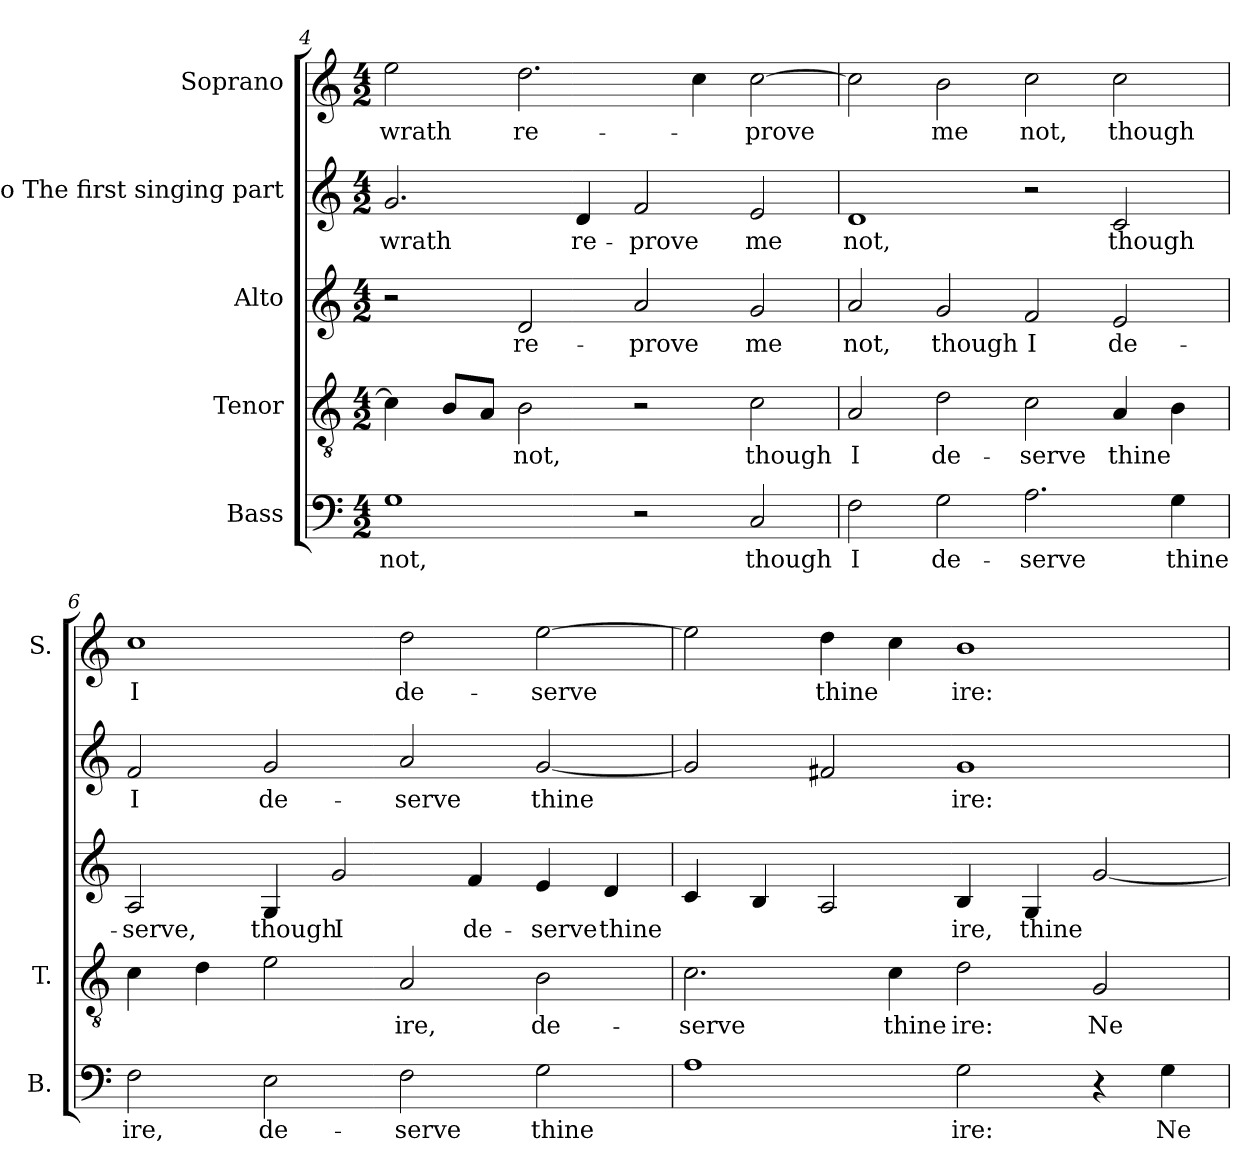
**kern	**text	**kern	**text	**kern	**text	**kern	**text	**kern	**text
*part5	*part5	*part4	*part4	*part3	*part3	*part2	*part2	*part1	*part1
*staff5	*staff5	*staff4	*staff4	*staff3	*staff3	*staff2	*staff2	*staff1	*staff1
*I"Bass	*	*I"Tenor	*	*I"Alto	*	*I"Alto The first singing part	*	*I"Soprano	*
*I'B.	*	*I'T.	*	*	*	*	*	*I'S.	*
!!LO:LB:g=z
*clefF4	*	*clefGv2	*	*clefG2	*	*clefG2	*	*clefG2	*
*	*	*ITrd7c12	*	*ITrd7c12	*	*ITrd7c12	*	*	*
*k[]	*	*k[]	*	*k[]	*	*k[]	*	*k[]	*
*C:	*	*C:	*	*C:	*	*C:	*	*C:	*
*M4/2	*	*M4/2	*	*M4/2	*	*M4/2	*	*M4/2	*
=4	=4	=4	=4	=4	=4	=4	=4	=4	=4
!	!LO:LY:b:color=#000000	!	!	!	!	!	!	!	!
!	!	!	!	!	!	!	!LO:LY:b:color=#000000	!	!
!	!	!	!	!	!	!	!	!	!LO:LY:b:color=#000000
1Gi	not,	4Ci\]	.	2r	.	2.Gi/	wrath	2eei\	wrath
.	.	8BBi/L	.	.	.	.	.	.	.
.	.	8AAi/J	.	.	.	.	.	.	.
!	!	!	!LO:LY:b:color=#000000	!	!	!	!	!	!
!	!	!	!	!	!LO:LY:b:color=#000000	!	!	!	!
!	!	!	!	!	!	!	!	!	!LO:LY:b:color=#000000
.	.	2BBi\	not,	2Di/	re-	.	.	2.ddi\	re-
!	!	!	!	!	!	!	!LO:LY:b:color=#000000	!	!
.	.	.	.	.	.	4Di/	re-	.	.
!	!	!	!	!	!LO:LY:b:color=#000000	!	!	!	!
!	!	!	!	!	!	!	!LO:LY:b:color=#000000	!	!
2r	.	2r	.	2Ai/	-prove	2Fi/	-prove	.	.
.	.	.	.	.	.	.	.	4cci\	.
!	!LO:LY:b:color=#000000	!	!	!	!	!	!	!	!
!	!	!	!LO:LY:b:color=#000000	!	!	!	!	!	!
!	!	!	!	!	!LO:LY:b:color=#000000	!	!	!	!
!	!	!	!	!	!	!	!LO:LY:b:color=#000000	!	!
!	!	!	!	!	!	!	!	!	!LO:LY:b:color=#000000
2Ci/	though	2Ci\	though	2Gi/	me	2Ei/	me	[2cci\	-prove
=5	=5	=5	=5	=5	=5	=5	=5	=5	=5
!	!LO:LY:b:color=#000000	!	!	!	!	!	!	!	!
!	!	!	!LO:LY:b:color=#000000	!	!	!	!	!	!
!	!	!	!	!	!LO:LY:b:color=#000000	!	!	!	!
!	!	!	!	!	!	!	!LO:LY:b:color=#000000	!	!
2Fi\	I	2AAi/	I	2Ai/	not,	1Di	not,	2cci\]	.
!	!LO:LY:b:color=#000000	!	!	!	!	!	!	!	!
!	!	!	!LO:LY:b:color=#000000	!	!	!	!	!	!
!	!	!	!	!	!LO:LY:b:color=#000000	!	!	!	!
!	!	!	!	!	!	!	!	!	!LO:LY:b:color=#000000
2Gi\	de-	2Di\	de-	2Gi/	though	.	.	2bi\	me
!	!LO:LY:b:color=#000000	!	!	!	!	!	!	!	!
!	!	!	!LO:LY:b:color=#000000	!	!	!	!	!	!
!	!	!	!	!	!LO:LY:b:color=#000000	!	!	!	!
!	!	!	!	!	!	!	!	!	!LO:LY:b:color=#000000
2.Ai\	-serve	2Ci\	-serve	2Fi/	I	2r	.	2cci\	not,
!	!	!	!LO:LY:b:color=#000000	!	!	!	!	!	!
!	!	!	!	!	!LO:LY:b:color=#000000	!	!	!	!
!	!	!	!	!	!	!	!LO:LY:b:color=#000000	!	!
!	!	!	!	!	!	!	!	!	!LO:LY:b:color=#000000
.	.	4AAi/	thine	2Ei/	de-	2Ci/	though	2cci\	though
!	!LO:LY:b:color=#000000	!	!	!	!	!	!	!	!
4Gi\	thine	4BBi\	.	.	.	.	.	.	.
=6	=6	=6	=6	=6	=6	=6	=6	=6	=6
!	!LO:LY:b:color=#000000	!	!	!	!	!	!	!	!
!	!	!	!	!	!LO:LY:b:color=#000000	!	!	!	!
!	!	!	!	!	!	!	!LO:LY:b:color=#000000	!	!
!	!	!	!	!	!	!	!	!	!LO:LY:b:color=#000000
2Fi\	ire,	4Ci\	.	2AAi/	-serve,	2Fi/	I	1cci	I
.	.	4Di\	.	.	.	.	.	.	.
!	!LO:LY:b:color=#000000	!	!	!	!	!	!	!	!
!	!	!	!	!	!LO:LY:b:color=#000000	!	!	!	!
!	!	!	!	!	!	!	!LO:LY:b:color=#000000	!	!
2Ei\	de-	2Ei\	.	4GGi/	though	2Gi/	de-	.	.
!	!	!	!	!	!LO:LY:b:color=#000000	!	!	!	!
.	.	.	.	2Gi/	I	.	.	.	.
!	!LO:LY:b:color=#000000	!	!	!	!	!	!	!	!
!	!	!	!LO:LY:b:color=#000000	!	!	!	!	!	!
!	!	!	!	!	!	!	!LO:LY:b:color=#000000	!	!
!	!	!	!	!	!	!	!	!	!LO:LY:b:color=#000000
2Fi\	-serve	2AAi/	ire,	.	.	2Ai/	-serve	2ddi\	de-
!	!	!	!	!	!LO:LY:b:color=#000000	!	!	!	!
.	.	.	.	4Fi/	de-	.	.	.	.
!	!LO:LY:b:color=#000000	!	!	!	!	!	!	!	!
!	!	!	!LO:LY:b:color=#000000	!	!	!	!	!	!
!	!	!	!	!	!LO:LY:b:color=#000000	!	!	!	!
!	!	!	!	!	!	!	!LO:LY:b:color=#000000	!	!
!	!	!	!	!	!	!	!	!	!LO:LY:b:color=#000000
2Gi\	thine	2BBi\	de-	4Ei/	-serve	[2Gi/	thine	[2eei\	-serve
!	!	!	!	!	!LO:LY:b:color=#000000	!	!	!	!
.	.	.	.	4Di/	thine	.	.	.	.
=7	=7	=7	=7	=7	=7	=7	=7	=7	=7
!	!	!	!LO:LY:b:color=#000000	!	!	!	!	!	!
1Ai	.	2.Ci\	-serve	4Ci/	.	2Gi/]	.	2eei\]	.
.	.	.	.	4BBi/	.	.	.	.	.
!	!	!	!	!	!	!	!	!	!LO:LY:b:color=#000000
.	.	.	.	2AAi/	.	2F#Xi/	.	4ddi\	thine
!	!	!	!LO:LY:b:color=#000000	!	!	!	!	!	!
.	.	4Ci\	thine	.	.	.	.	4cci\	.
!	!LO:LY:b:color=#000000	!	!	!	!	!	!	!	!
!	!	!	!LO:LY:b:color=#000000	!	!	!	!	!	!
!	!	!	!	!	!LO:LY:b:color=#000000	!	!	!	!
!	!	!	!	!	!	!	!LO:LY:b:color=#000000	!	!
!	!	!	!	!	!	!	!	!	!LO:LY:b:color=#000000
2Gi\	ire:	2Di\	ire:	4BBi/	ire,	1Gi	ire:	1bi	ire:
!	!	!	!	!	!LO:LY:b:color=#000000	!	!	!	!
.	.	.	.	4GGi/	thine	.	.	.	.
!	!	!	!LO:LY:b:color=#000000	!	!	!	!	!	!
4r	.	2GGi/	Ne	[2Gi/	.	.	.	.	.
!	!LO:LY:b:color=#000000	!	!	!	!	!	!	!	!
4Gi\	Ne	.	.	.	.	.	.	.	.
=	=	=	=	=	=	=	=	=	=
*-	*-	*-	*-	*-	*-	*-	*-	*-	*-
